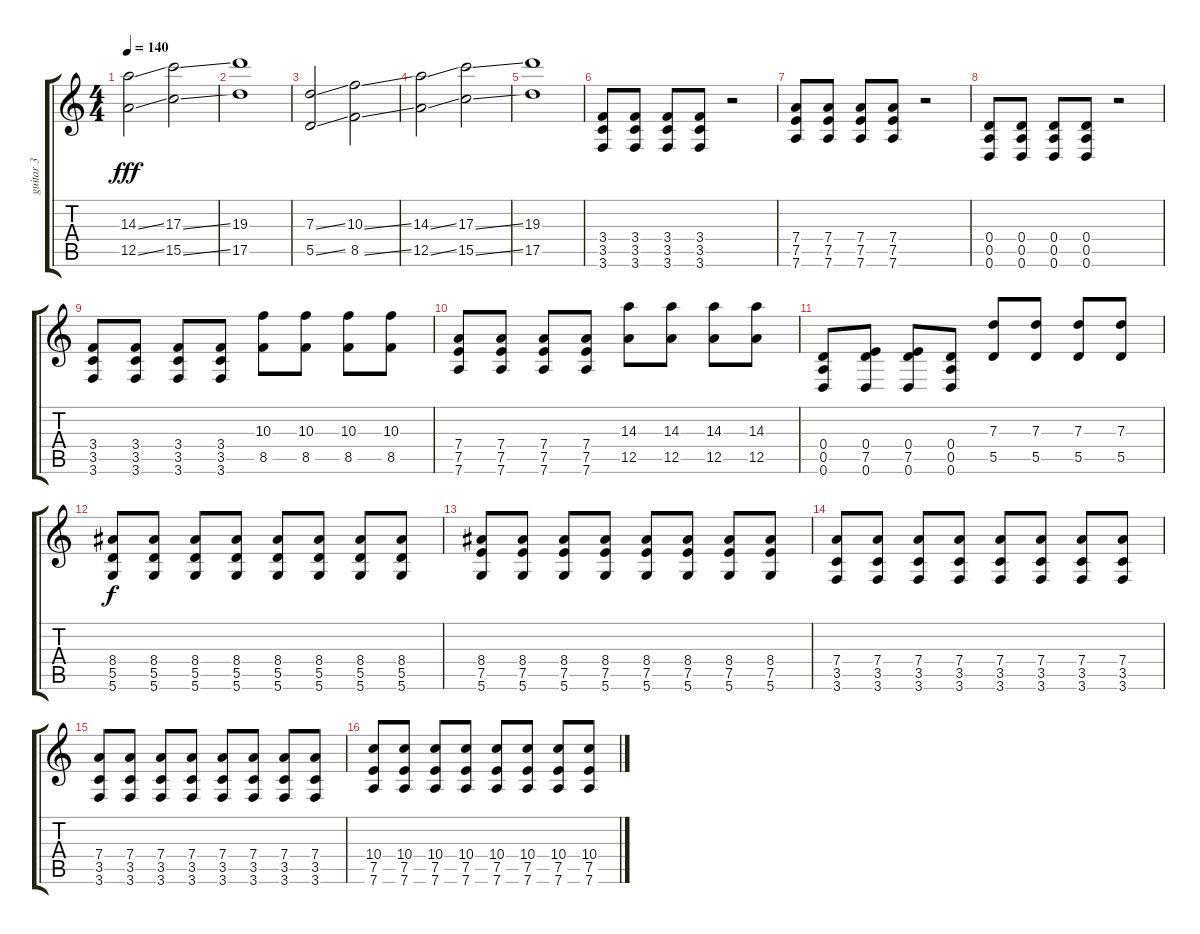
\track ("guitar 3" "guitar 3") {instrument distortionguitar}
\staff {score tabs}
\tuning (E4 B3 G3 D3 A2 D2) {hide}
\ts (4 4)
\tempo 140
\clef g2
\ks c
(14.3{ss} 12.5{ss}).2{dy fff} (17.3{ss} 15.5{ss}).2 |
(19.3 17.5).1 |
(7.3{ss} 5.5{ss}).2 (10.3{ss} 8.5{ss}).2 |
(14.3{ss} 12.5{ss}).2 (17.3{ss} 15.5{ss}).2 |
(19.3 17.5).1 |
(3.4 3.5 3.6).8 (3.4 3.5 3.6).8 (3.4 3.5 3.6).8 (3.4 3.5 3.6).8 r.2 |
(7.4 7.5 7.6).8 (7.4 7.5 7.6).8 (7.4 7.5 7.6).8 (7.4 7.5 7.6).8 r.2 |
(0.4 0.5 0.6).8 (0.4 0.5 0.6).8 (0.4 0.5 0.6).8 (0.4 0.5 0.6).8 r.2 |
(3.4 3.5 3.6).8 (3.4 3.5 3.6).8 (3.4 3.5 3.6).8 (3.4 3.5 3.6).8 (10.3 8.5).8 (10.3 8.5).8 (10.3 8.5).8 (10.3 8.5).8 |
(7.4 7.5 7.6).8 (7.4 7.5 7.6).8 (7.4 7.5 7.6).8 (7.4 7.5 7.6).8 (14.3 12.5).8 (14.3 12.5).8 (14.3 12.5).8 (14.3 12.5).8 |
(0.4 0.5 0.6).8 (0.4 7.5 0.6).8 (0.4 7.5 0.6).8 (0.4 0.5 0.6).8 (7.3 5.5).8 (7.3 5.5).8 (7.3 5.5).8 (7.3 5.5).8 |
(8.4 5.5 5.6).8{dy f} (8.4 5.5 5.6).8 (8.4 5.5 5.6).8 (8.4 5.5 5.6).8 (8.4 5.5 5.6).8 (8.4 5.5 5.6).8 (8.4 5.5 5.6).8 (8.4 5.5 5.6).8 |
(8.4 7.5 5.6).8 (8.4 7.5 5.6).8 (8.4 7.5 5.6).8 (8.4 7.5 5.6).8 (8.4 7.5 5.6).8 (8.4 7.5 5.6).8 (8.4 7.5 5.6).8 (8.4 7.5 5.6).8 |
(7.4 3.5 3.6).8 (7.4 3.5 3.6).8 (7.4 3.5 3.6).8 (7.4 3.5 3.6).8 (7.4 3.5 3.6).8 (7.4 3.5 3.6).8 (7.4 3.5 3.6).8 (7.4 3.5 3.6).8 |
(7.4 3.5 3.6).8 (7.4 3.5 3.6).8 (7.4 3.5 3.6).8 (7.4 3.5 3.6).8 (7.4 3.5 3.6).8 (7.4 3.5 3.6).8 (7.4 3.5 3.6).8 (7.4 3.5 3.6).8 |
(10.4 7.5 7.6).8 (10.4 7.5 7.6).8 (10.4 7.5 7.6).8 (10.4 7.5 7.6).8 (10.4 7.5 7.6).8 (10.4 7.5 7.6).8 (10.4 7.5 7.6).8 (10.4 7.5 7.6).8
